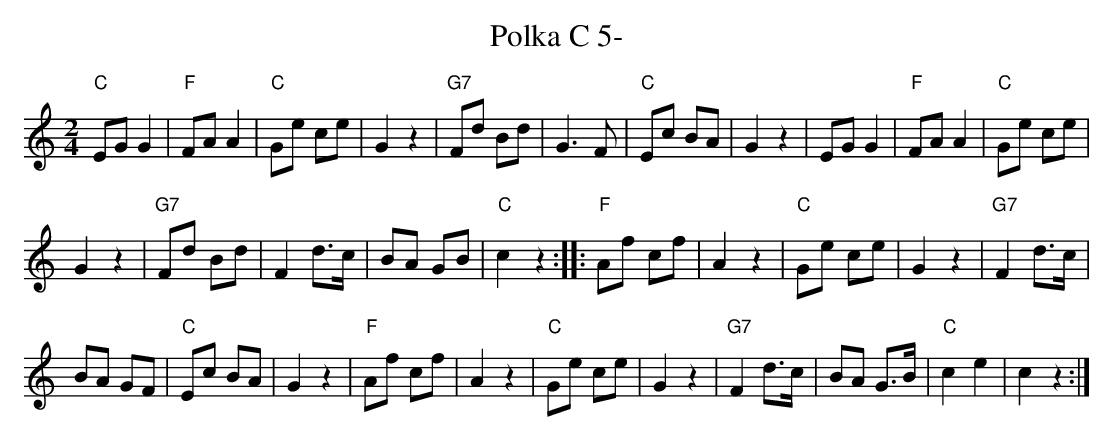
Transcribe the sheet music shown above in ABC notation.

X:1
T:Polka C 5-
M:2/4
L:1/8
K:Cmaj
"C"EG G2 | "F"FAA2 | "C"Ge ce | G2z2 | "G7"Fd Bd | G3F | "C"Ec BA | G2z2 | EG G2 | "F"FAA2 | "C"Ge ce |
G2z2 | "G7"Fd Bd | F2 d>c | BA GB | "C"c2z2 :: "F"Af cf | A2z2 | "C"Ge ce | G2z2 | "G7"F2 d>c |
BA GF | "C"Ec BA | G2z2 | "F"Af cf | A2z2 | "C"Ge ce | G2z2 | "G7"F2 d>c | BA G>B | "C"c2e2 | c2z2 :|
